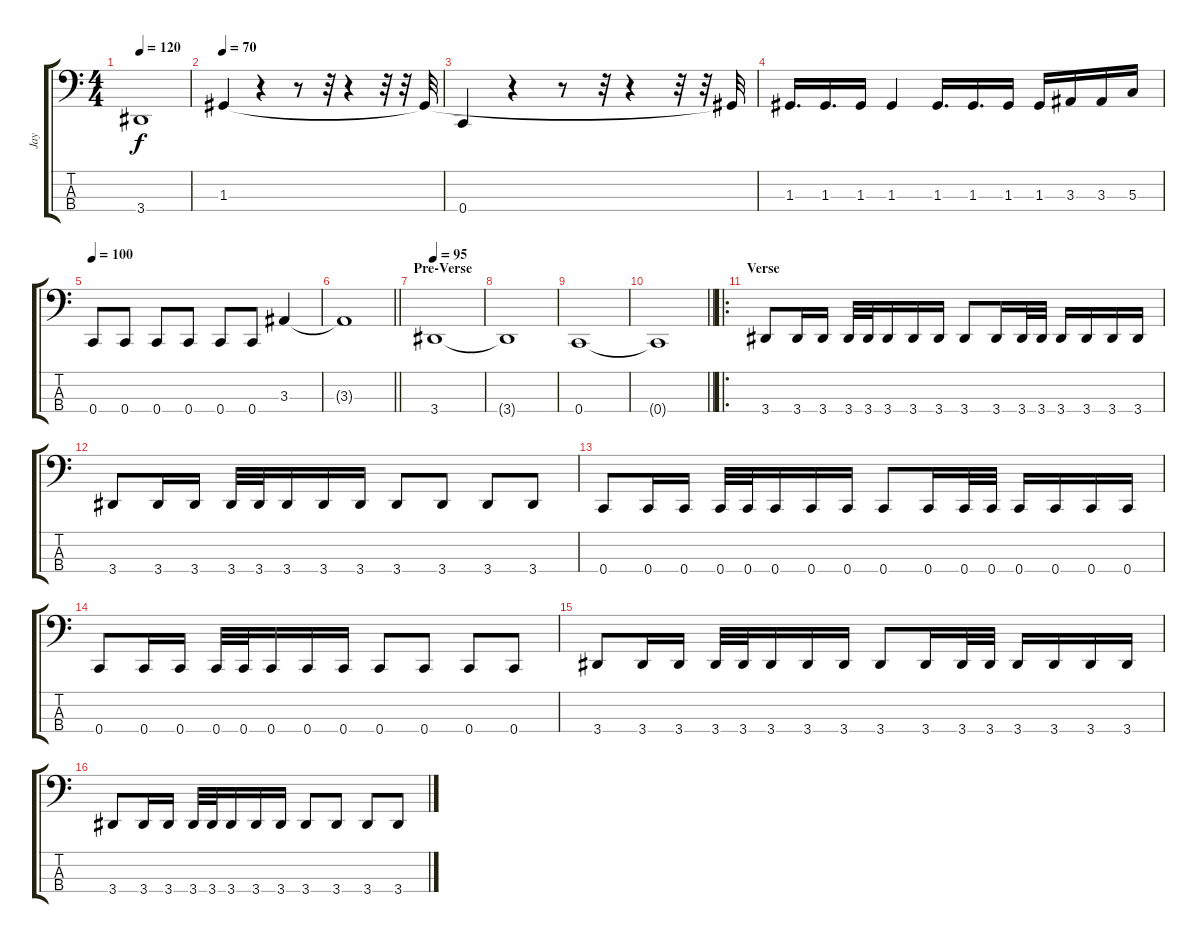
\track ("Jay" "Jay") {instrument electricbasspick}
\staff {score tabs}
\tuning (F2 C2 G1 C1) {hide}
\ts (4 4)
\tempo 120
\clef f4
\ks c
3.4{t}.1{dy f} |
\tempo 70
1.3.4{volume 16} r.4 r.8 r.32 r.4 r.32 r.32 1.3{t}.32 |
0.4.4 r.4 r.8 r.32 r.4 r.32 r.32 1.3{t}.32 |
1.3.16{d} 1.3.16{d} 1.3.16 1.3.4 1.3.16{d} 1.3.16{d} 1.3.16 1.3.16 3.3.16 3.3.16 5.3.16 |
\tempo 100
0.4.8 0.4.8 0.4.8 0.4.8 0.4.8 0.4.8 3.3.4 |
\barLineRight lightlight
3.3{t}.1 |
\section ("" "Pre-Verse")
\tempo 95
3.4.1 |
3.4{t}.1 |
0.4.1 |
\barLineRight lightlight
0.4{t}.1 |
\ro
\section ("" "Verse")
3.4.8{volume 13} 3.4.16 3.4.16 3.4.32 3.4.32 3.4.16 3.4.16 3.4.16 3.4.8 3.4.16 3.4.32 3.4.32 3.4.16 3.4.16 3.4.16 3.4.16 |
3.4.8 3.4.16 3.4.16 3.4.32 3.4.32 3.4.16 3.4.16 3.4.16 3.4.8 3.4.8 3.4.8 3.4.8 |
0.4.8 0.4.16 0.4.16 0.4.32 0.4.32 0.4.16 0.4.16 0.4.16 0.4.8 0.4.16 0.4.32 0.4.32 0.4.16 0.4.16 0.4.16 0.4.16 |
0.4.8 0.4.16 0.4.16 0.4.32 0.4.32 0.4.16 0.4.16 0.4.16 0.4.8 0.4.8 0.4.8 0.4.8 |
3.4.8{volume 13} 3.4.16 3.4.16 3.4.32 3.4.32 3.4.16 3.4.16 3.4.16 3.4.8 3.4.16 3.4.32 3.4.32 3.4.16 3.4.16 3.4.16 3.4.16 |
3.4.8 3.4.16 3.4.16 3.4.32 3.4.32 3.4.16 3.4.16 3.4.16 3.4.8 3.4.8 3.4.8 3.4.8
